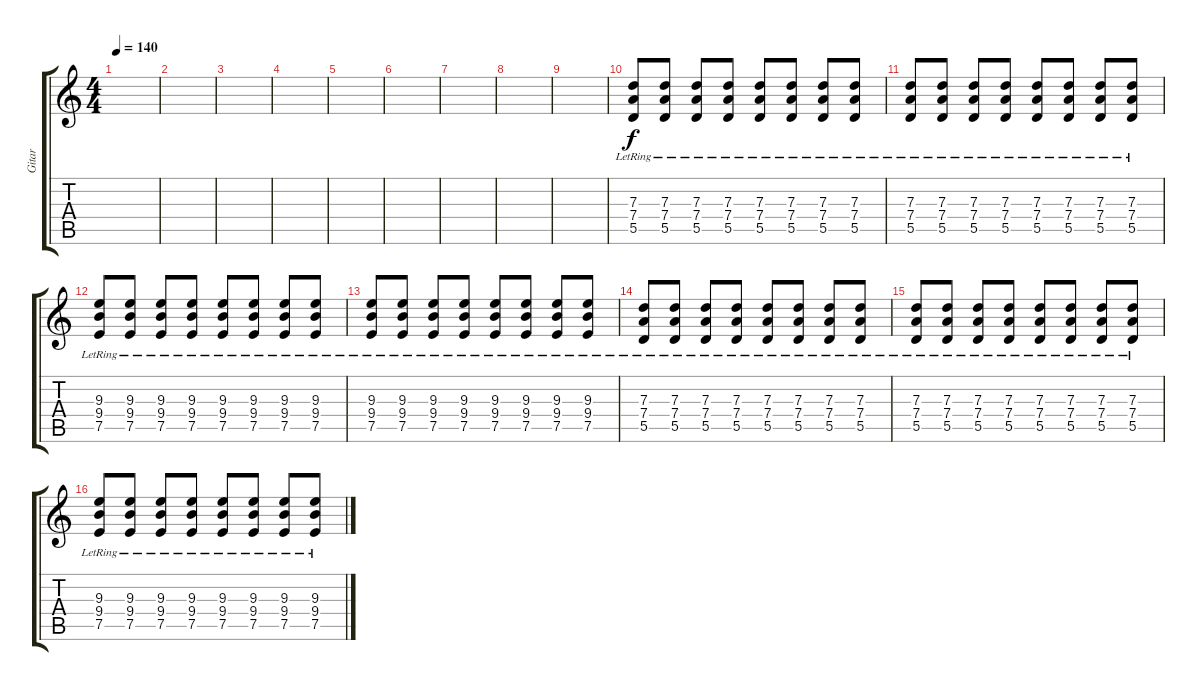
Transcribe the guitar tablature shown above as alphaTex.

\track ("Gitar" "Gitar") {instrument acousticguitarsteel}
\staff {score tabs}
\tuning (E4 B3 G3 D3 A2 E2) {hide}
\ts (4 4)
\tempo 140
\clef g2
\ks c
|
|
|
|
|
|
|
|
|
(7.3{lr} 7.4{lr} 5.5{lr}).8 (7.3{lr} 7.4{lr} 5.5{lr}).8 (7.3{lr} 7.4{lr} 5.5{lr}).8 (7.3{lr} 7.4{lr} 5.5{lr}).8 (7.3{lr} 7.4{lr} 5.5{lr}).8 (7.3{lr} 7.4{lr} 5.5{lr}).8 (7.3{lr} 7.4{lr} 5.5{lr}).8 (7.3{lr} 7.4{lr} 5.5{lr}).8 |
(7.3{lr} 7.4{lr} 5.5{lr}).8 (7.3{lr} 7.4{lr} 5.5{lr}).8 (7.3{lr} 7.4{lr} 5.5{lr}).8 (7.3{lr} 7.4{lr} 5.5{lr}).8 (7.3{lr} 7.4{lr} 5.5{lr}).8 (7.3{lr} 7.4{lr} 5.5{lr}).8 (7.3{lr} 7.4{lr} 5.5{lr}).8 (7.3{lr} 7.4{lr} 5.5{lr}).8 |
(9.3{lr} 9.4{lr} 7.5{lr}).8 (9.3{lr} 9.4{lr} 7.5{lr}).8 (9.3{lr} 9.4{lr} 7.5{lr}).8 (9.3{lr} 9.4{lr} 7.5{lr}).8 (9.3{lr} 9.4{lr} 7.5{lr}).8 (9.3{lr} 9.4{lr} 7.5{lr}).8 (9.3{lr} 9.4{lr} 7.5{lr}).8 (9.3{lr} 9.4{lr} 7.5{lr}).8 |
(9.3{lr} 9.4{lr} 7.5{lr}).8 (9.3{lr} 9.4{lr} 7.5{lr}).8 (9.3{lr} 9.4{lr} 7.5{lr}).8 (9.3{lr} 9.4{lr} 7.5{lr}).8 (9.3{lr} 9.4{lr} 7.5{lr}).8 (9.3{lr} 9.4{lr} 7.5{lr}).8 (9.3{lr} 9.4{lr} 7.5{lr}).8 (9.3{lr} 9.4{lr} 7.5{lr}).8 |
(7.3{lr} 7.4{lr} 5.5{lr}).8 (7.3{lr} 7.4{lr} 5.5{lr}).8 (7.3{lr} 7.4{lr} 5.5{lr}).8 (7.3{lr} 7.4{lr} 5.5{lr}).8 (7.3{lr} 7.4{lr} 5.5{lr}).8 (7.3{lr} 7.4{lr} 5.5{lr}).8 (7.3{lr} 7.4{lr} 5.5{lr}).8 (7.3{lr} 7.4{lr} 5.5{lr}).8 |
(7.3{lr} 7.4{lr} 5.5{lr}).8 (7.3{lr} 7.4{lr} 5.5{lr}).8 (7.3{lr} 7.4{lr} 5.5{lr}).8 (7.3{lr} 7.4{lr} 5.5{lr}).8 (7.3{lr} 7.4{lr} 5.5{lr}).8 (7.3{lr} 7.4{lr} 5.5{lr}).8 (7.3{lr} 7.4{lr} 5.5{lr}).8 (7.3{lr} 7.4{lr} 5.5{lr}).8 |
(9.3{lr} 9.4{lr} 7.5{lr}).8 (9.3{lr} 9.4{lr} 7.5{lr}).8 (9.3{lr} 9.4{lr} 7.5{lr}).8 (9.3{lr} 9.4{lr} 7.5{lr}).8 (9.3{lr} 9.4{lr} 7.5{lr}).8 (9.3{lr} 9.4{lr} 7.5{lr}).8 (9.3{lr} 9.4{lr} 7.5{lr}).8 (9.3{lr} 9.4{lr} 7.5{lr}).8
